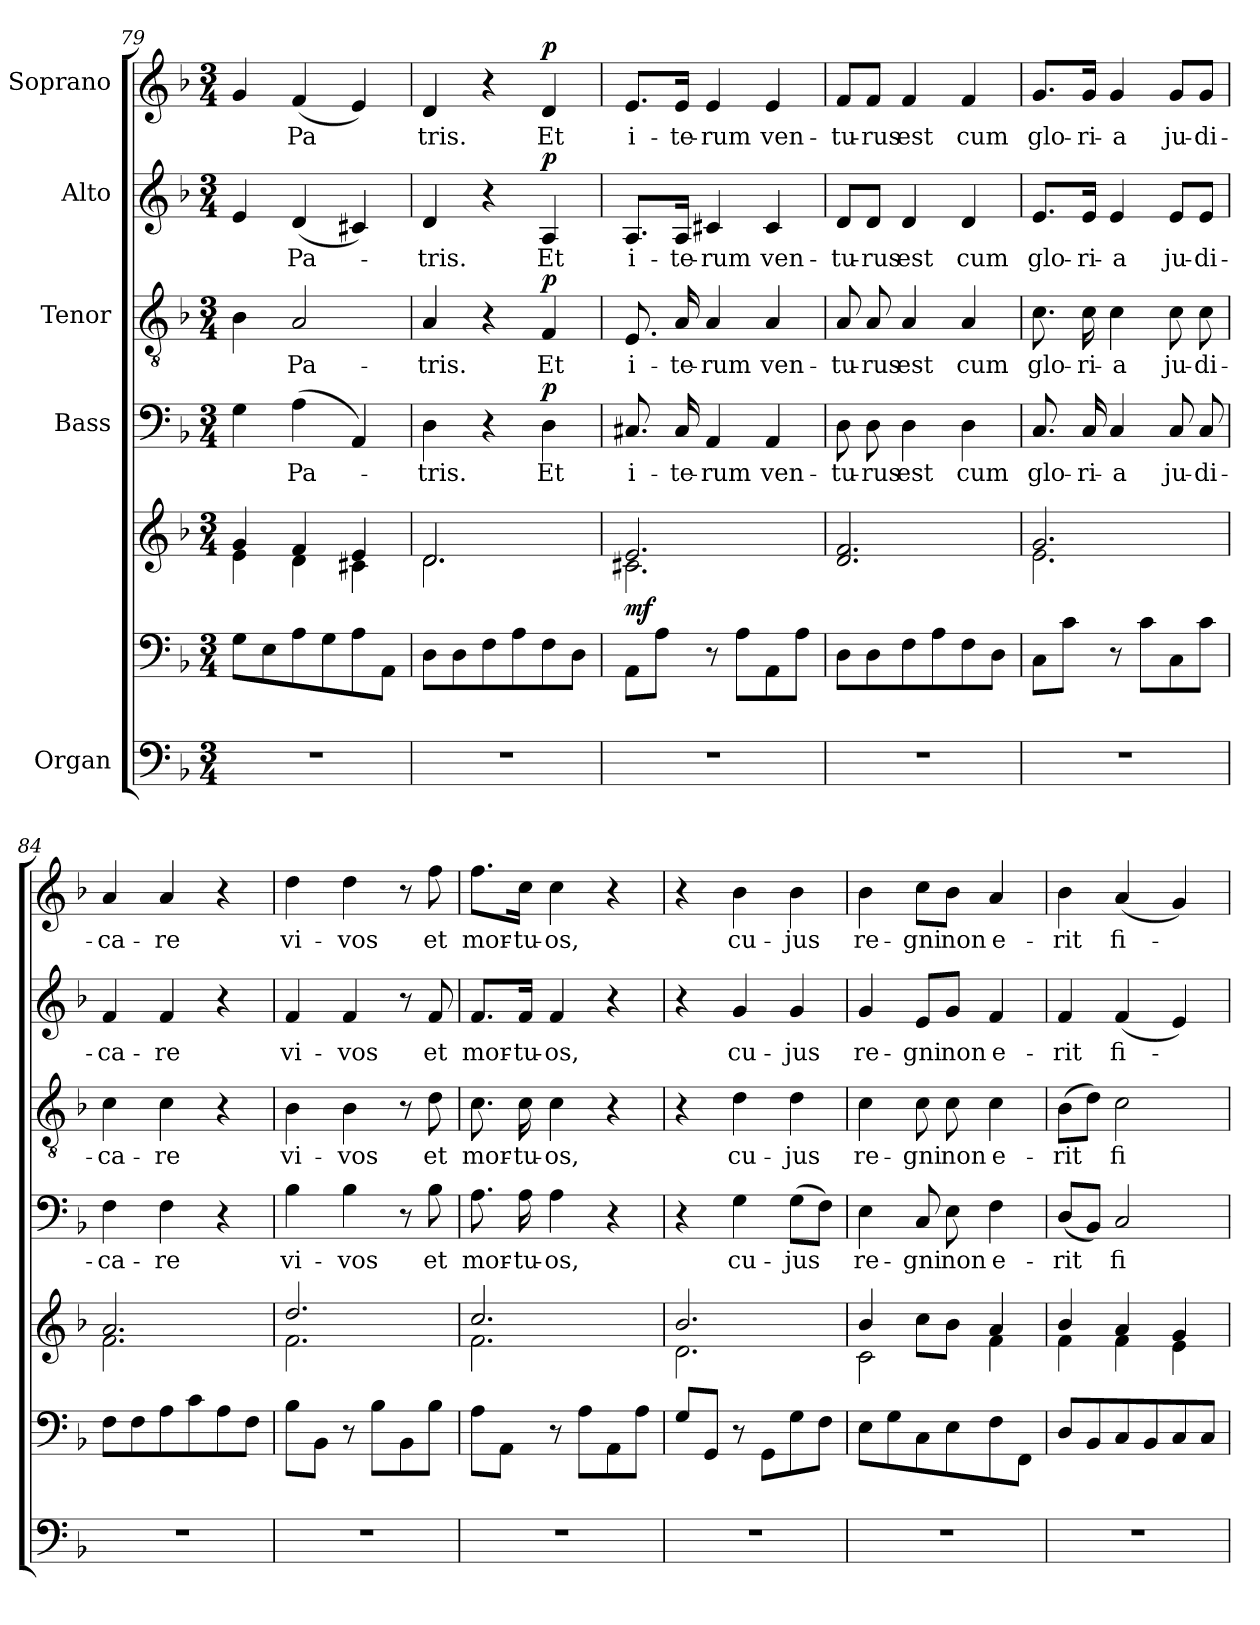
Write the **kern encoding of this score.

**kern	**kern	**kern	**dynam	**kern	**text	**dynam	**kern	**text	**dynam	**kern	**text	**dynam	**kern	**text	**dynam
*part5	*part5	*part5	*part5	*part4	*part4	*part4	*part3	*part3	*part3	*part2	*part2	*part2	*part1	*part1	*part1
*staff7	*staff6	*staff5	*staff5/6/7	*staff4	*staff4	*staff4	*staff3	*staff3	*staff3	*staff2	*staff2	*staff2	*staff1	*staff1	*staff1
*I"Organ	*	*	*	*I"Bass	*	*	*I"Tenor	*	*	*I"Alto	*	*	*I"Soprano	*	*
*clefF4	*clefF4	*clefG2	*	*clefF4	*	*	*clefGv2	*	*	*clefG2	*	*	*clefG2	*	*
*k[b-]	*k[b-]	*k[b-]	*	*k[b-]	*	*	*k[b-]	*	*	*k[b-]	*	*	*k[b-]	*	*
*M3/4	*M3/4	*M3/4	*	*M3/4	*	*	*M3/4	*	*	*M3/4	*	*	*M3/4	*	*
=79	=79	=79	=79	=79	=79	=79	=79	=79	=79	=79	=79	=79	=79	=79	=79
*	*	*^	*	*	*	*	*	*	*	*	*	*	*	*	*
2.r	8G\L	4g/	4e\	.	4G\	.	.	4B-\	.	.	4e/	.	.	4g/	.	.
.	8E\	.	.	.	.	.	.	.	.	.	.	.	.	.	.	.
!	!	!	!	!	!	!LO:LY:b	!	!	!LO:LY:b	!	!	!LO:LY:b	!	!	!LO:LY:b	!
.	8A\	4f/	4d\	.	(4A\	Pa-	.	2A/	Pa-	.	(4d/	Pa-	.	(4f/	Pa	.
.	8G\	.	.	.	.	.	.	.	.	.	.	.	.	.	.	.
.	8A\	4e/	4c#X\	.	4AA/)	.	.	.	.	.	4c#X/)	.	.	4e/)	.	.
.	8AA\J	.	.	.	.	.	.	.	.	.	.	.	.	.	.	.
=80	=80	=80	=80	=80	=80	=80	=80	=80	=80	=80	=80	=80	=80	=80	=80	=80
!	!	!	!	!	!	!LO:LY:b	!	!	!LO:LY:b	!	!	!LO:LY:b	!	!	!LO:LY:b	!
2.r	8D\L	2.d/	2.d\	.	4D\	-tris.	.	4A/	-tris.	.	4d/	-tris.	.	4d/	-tris.	.
.	8D\	.	.	.	.	.	.	.	.	.	.	.	.	.	.	.
.	8F\	.	.	.	4r	.	.	4r	.	.	4r	.	.	4r	.	.
.	8A\	.	.	.	.	.	.	.	.	.	.	.	.	.	.	.
!	!	!	!	!	!	!LO:LY:b	!LO:DY:a	!	!LO:LY:b	!LO:DY:a	!	!LO:LY:b	!LO:DY:a	!	!LO:LY:b	!LO:DY:a
.	8F\	.	.	.	4D\	Et	p	4F/	Et	p	4A/	Et	p	4d/	Et	p
.	8D\J	.	.	.	.	.	.	.	.	.	.	.	.	.	.	.
=81	=81	=81	=81	=81	=81	=81	=81	=81	=81	=81	=81	=81	=81	=81	=81	=81
!	!	!	!	!LO:DY:a=2	!	!LO:LY:b	!	!	!LO:LY:b	!	!	!LO:LY:b	!	!	!LO:LY:b	!
2.r	8AA\L	2.e/	2.c#X\	mf	8.C#X/	i-	.	8.E/	i-	.	8.A/L	i-	.	8.e/L	i-	.
.	8A\J	.	.	.	.	.	.	.	.	.	.	.	.	.	.	.
!	!	!	!	!	!	!LO:LY:b	!	!	!LO:LY:b	!	!	!LO:LY:b	!	!	!LO:LY:b	!
.	.	.	.	.	16C#/	-te-	.	16A/	-te-	.	16A/Jk	-te-	.	16e/Jk	-te-	.
!	!	!	!	!	!	!LO:LY:b	!	!	!LO:LY:b	!	!	!LO:LY:b	!	!	!LO:LY:b	!
.	8r	.	.	.	4AA/	-rum	.	4A/	-rum	.	4c#X/	-rum	.	4e/	-rum	.
.	8A\L	.	.	.	.	.	.	.	.	.	.	.	.	.	.	.
!	!	!	!	!	!	!LO:LY:b	!	!	!LO:LY:b	!	!	!LO:LY:b	!	!	!LO:LY:b	!
.	8AA\	.	.	.	4AA/	ven-	.	4A/	ven-	.	4c#/	ven-	.	4e/	ven-	.
.	8A\J	.	.	.	.	.	.	.	.	.	.	.	.	.	.	.
*	*	*v	*v	*	*	*	*	*	*	*	*	*	*	*	*	*
=82	=82	=82	=82	=82	=82	=82	=82	=82	=82	=82	=82	=82	=82	=82	=82
!	!	!	!	!	!LO:LY:b	!	!	!LO:LY:b	!	!	!LO:LY:b	!	!	!LO:LY:b	!
2.r	8D\L	2.d/ 2.f/	.	8D\	-tu-	.	8A/	-tu-	.	8d/L	-tu-	.	8f/L	-tu-	.
!	!	!	!	!	!LO:LY:b	!	!	!LO:LY:b	!	!	!LO:LY:b	!	!	!LO:LY:b	!
.	8D\	.	.	8D\	-rus	.	8A/	-rus	.	8d/J	-rus	.	8f/J	-rus	.
!	!	!	!	!	!LO:LY:b	!	!	!LO:LY:b	!	!	!LO:LY:b	!	!	!LO:LY:b	!
.	8F\	.	.	4D\	est	.	4A/	est	.	4d/	est	.	4f/	est	.
.	8A\	.	.	.	.	.	.	.	.	.	.	.	.	.	.
!	!	!	!	!	!LO:LY:b	!	!	!LO:LY:b	!	!	!LO:LY:b	!	!	!LO:LY:b	!
.	8F\	.	.	4D\	cum	.	4A/	cum	.	4d/	cum	.	4f/	cum	.
.	8D\J	.	.	.	.	.	.	.	.	.	.	.	.	.	.
=83	=83	=83	=83	=83	=83	=83	=83	=83	=83	=83	=83	=83	=83	=83	=83
*	*	*^	*	*	*	*	*	*	*	*	*	*	*	*	*
!	!	!	!	!	!	!LO:LY:b	!	!	!LO:LY:b	!	!	!LO:LY:b	!	!	!LO:LY:b	!
2.r	8C\L	2.g/	2.e\	.	8.C/	glo-	.	8.c\	glo-	.	8.e/L	glo-	.	8.g/L	glo-	.
.	8c\J	.	.	.	.	.	.	.	.	.	.	.	.	.	.	.
!	!	!	!	!	!	!LO:LY:b	!	!	!LO:LY:b	!	!	!LO:LY:b	!	!	!LO:LY:b	!
.	.	.	.	.	16C/	-ri-	.	16c\	-ri-	.	16e/Jk	-ri-	.	16g/Jk	-ri-	.
!	!	!	!	!	!	!LO:LY:b	!	!	!LO:LY:b	!	!	!LO:LY:b	!	!	!LO:LY:b	!
.	8r	.	.	.	4C/	-a	.	4c\	-a	.	4e/	-a	.	4g/	-a	.
.	8c\L	.	.	.	.	.	.	.	.	.	.	.	.	.	.	.
!	!	!	!	!	!	!LO:LY:b	!	!	!LO:LY:b	!	!	!LO:LY:b	!	!	!LO:LY:b	!
.	8C\	.	.	.	8C/	ju-	.	8c\	ju-	.	8e/L	ju-	.	8g/L	ju-	.
!	!	!	!	!	!	!LO:LY:b	!	!	!LO:LY:b	!	!	!LO:LY:b	!	!	!LO:LY:b	!
.	8c\J	.	.	.	8C/	-di-	.	8c\	-di-	.	8e/J	-di-	.	8g/J	-di-	.
!!LO:LB:g=z
=84	=84	=84	=84	=84	=84	=84	=84	=84	=84	=84	=84	=84	=84	=84	=84	=84
!	!	!	!	!	!	!LO:LY:b	!	!	!LO:LY:b	!	!	!LO:LY:b	!	!	!LO:LY:b	!
2.r	8F\L	2.a/	2.f\	.	4F\	-ca-	.	4c\	-ca-	.	4f/	-ca-	.	4a/	-ca-	.
.	8F\	.	.	.	.	.	.	.	.	.	.	.	.	.	.	.
!	!	!	!	!	!	!LO:LY:b	!	!	!LO:LY:b	!	!	!LO:LY:b	!	!	!LO:LY:b	!
.	8A\	.	.	.	4F\	-re	.	4c\	-re	.	4f/	-re	.	4a/	-re	.
.	8c\	.	.	.	.	.	.	.	.	.	.	.	.	.	.	.
.	8A\	.	.	.	4r	.	.	4r	.	.	4r	.	.	4r	.	.
.	8F\J	.	.	.	.	.	.	.	.	.	.	.	.	.	.	.
=85	=85	=85	=85	=85	=85	=85	=85	=85	=85	=85	=85	=85	=85	=85	=85	=85
!	!	!	!	!	!	!LO:LY:b	!	!	!LO:LY:b	!	!	!LO:LY:b	!	!	!LO:LY:b	!
2.r	8B-\L	2.dd/	2.f\	.	4B-\	vi-	.	4B-\	vi-	.	4f/	vi-	.	4dd\	vi-	.
.	8BB-\J	.	.	.	.	.	.	.	.	.	.	.	.	.	.	.
!	!	!	!	!	!	!LO:LY:b	!	!	!LO:LY:b	!	!	!LO:LY:b	!	!	!LO:LY:b	!
.	8r	.	.	.	4B-\	-vos	.	4B-\	-vos	.	4f/	-vos	.	4dd\	-vos	.
.	8B-\L	.	.	.	.	.	.	.	.	.	.	.	.	.	.	.
.	8BB-\	.	.	.	8r	.	.	8r	.	.	8r	.	.	8r	.	.
!	!	!	!	!	!	!LO:LY:b	!	!	!LO:LY:b	!	!	!LO:LY:b	!	!	!LO:LY:b	!
.	8B-\J	.	.	.	8B-\	et	.	8d\	et	.	8f/	et	.	8ff\	et	.
=86	=86	=86	=86	=86	=86	=86	=86	=86	=86	=86	=86	=86	=86	=86	=86	=86
!	!	!	!	!	!	!LO:LY:b	!	!	!LO:LY:b	!	!	!LO:LY:b	!	!	!LO:LY:b	!
2.r	8A\L	2.cc/	2.f\	.	8.A\	mor-	.	8.c\	mor-	.	8.f/L	mor-	.	8.ff\L	mor-	.
.	8AA\J	.	.	.	.	.	.	.	.	.	.	.	.	.	.	.
!	!	!	!	!	!	!LO:LY:b	!	!	!LO:LY:b	!	!	!LO:LY:b	!	!	!LO:LY:b	!
.	.	.	.	.	16A\	-tu-	.	16c\	-tu-	.	16f/Jk	-tu-	.	16cc\Jk	-tu-	.
!	!	!	!	!	!	!LO:LY:b	!	!	!LO:LY:b	!	!	!LO:LY:b	!	!	!LO:LY:b	!
.	8r	.	.	.	4A\	-os,	.	4c\	-os,	.	4f/	-os,	.	4cc\	-os,	.
.	8A\L	.	.	.	.	.	.	.	.	.	.	.	.	.	.	.
.	8AA\	.	.	.	4r	.	.	4r	.	.	4r	.	.	4r	.	.
.	8A\J	.	.	.	.	.	.	.	.	.	.	.	.	.	.	.
=87	=87	=87	=87	=87	=87	=87	=87	=87	=87	=87	=87	=87	=87	=87	=87	=87
2.r	8G/L	2.b-/	2.d\	.	4r	.	.	4r	.	.	4r	.	.	4r	.	.
.	8GG/J	.	.	.	.	.	.	.	.	.	.	.	.	.	.	.
!	!	!	!	!	!	!LO:LY:b	!	!	!LO:LY:b	!	!	!LO:LY:b	!	!	!LO:LY:b	!
.	8r	.	.	.	4G\	cu-	.	4d\	cu-	.	4g/	cu-	.	4b-\	cu-	.
.	8GG\L	.	.	.	.	.	.	.	.	.	.	.	.	.	.	.
!	!	!	!	!	!	!LO:LY:b	!	!	!LO:LY:b	!	!	!LO:LY:b	!	!	!LO:LY:b	!
.	8G\	.	.	.	(8G\L	-jus	.	4d\	-jus	.	4g/	-jus	.	4b-\	-jus	.
.	8F\J	.	.	.	8F\J)	.	.	.	.	.	.	.	.	.	.	.
=88	=88	=88	=88	=88	=88	=88	=88	=88	=88	=88	=88	=88	=88	=88	=88	=88
!	!	!	!	!	!	!LO:LY:b	!	!	!LO:LY:b	!	!	!LO:LY:b	!	!	!LO:LY:b	!
2.r	8E\L	4b-/	2c\	.	4E\	re-	.	4c\	re-	.	4g/	re-	.	4b-\	re-	.
.	8G\	.	.	.	.	.	.	.	.	.	.	.	.	.	.	.
!	!	!	!	!	!	!LO:LY:b	!	!	!LO:LY:b	!	!	!LO:LY:b	!	!	!LO:LY:b	!
.	8C\	8cc\L	.	.	8C/	-gni	.	8c\	-gni	.	8e/L	-gni	.	8cc\L	-gni	.
!	!	!	!	!	!	!LO:LY:b	!	!	!LO:LY:b	!	!	!LO:LY:b	!	!	!LO:LY:b	!
.	8E\	8b-\J	.	.	8E\	non	.	8c\	non	.	8g/J	non	.	8b-\J	non	.
!	!	!	!	!	!	!LO:LY:b	!	!	!LO:LY:b	!	!	!LO:LY:b	!	!	!LO:LY:b	!
.	8F\	4a/	4f\	.	4F\	e-	.	4c\	e-	.	4f/	e-	.	4a/	e-	.
.	8FF\J	.	.	.	.	.	.	.	.	.	.	.	.	.	.	.
=89	=89	=89	=89	=89	=89	=89	=89	=89	=89	=89	=89	=89	=89	=89	=89	=89
!	!	!	!	!	!	!LO:LY:b	!	!	!LO:LY:b	!	!	!LO:LY:b	!	!	!LO:LY:b	!
2.r	8D/L	4b-/	4f\	.	(8D/L	-rit	.	(8B-\L	-rit	.	4f/	-rit	.	4b-\	-rit	.
.	8BB-/	.	.	.	8BB-/J)	.	.	8d\J)	.	.	.	.	.	.	.	.
!	!	!	!	!	!	!LO:LY:b	!	!	!LO:LY:b	!	!	!LO:LY:b	!	!	!LO:LY:b	!
.	8C/	4a/	4f\	.	2C/	fi-	.	2c\	fi-	.	(4f/	fi-	.	(4a/	fi-	.
.	8BB-/	.	.	.	.	.	.	.	.	.	.	.	.	.	.	.
.	8C/	4g/	4e\	.	.	.	.	.	.	.	4e/)	.	.	4g/)	.	.
.	8C/J	.	.	.	.	.	.	.	.	.	.	.	.	.	.	.
*	*	*v	*v	*	*	*	*	*	*	*	*	*	*	*	*	*
=	=	=	=	=	=	=	=	=	=	=	=	=	=	=	=
*-	*-	*-	*-	*-	*-	*-	*-	*-	*-	*-	*-	*-	*-	*-	*-
